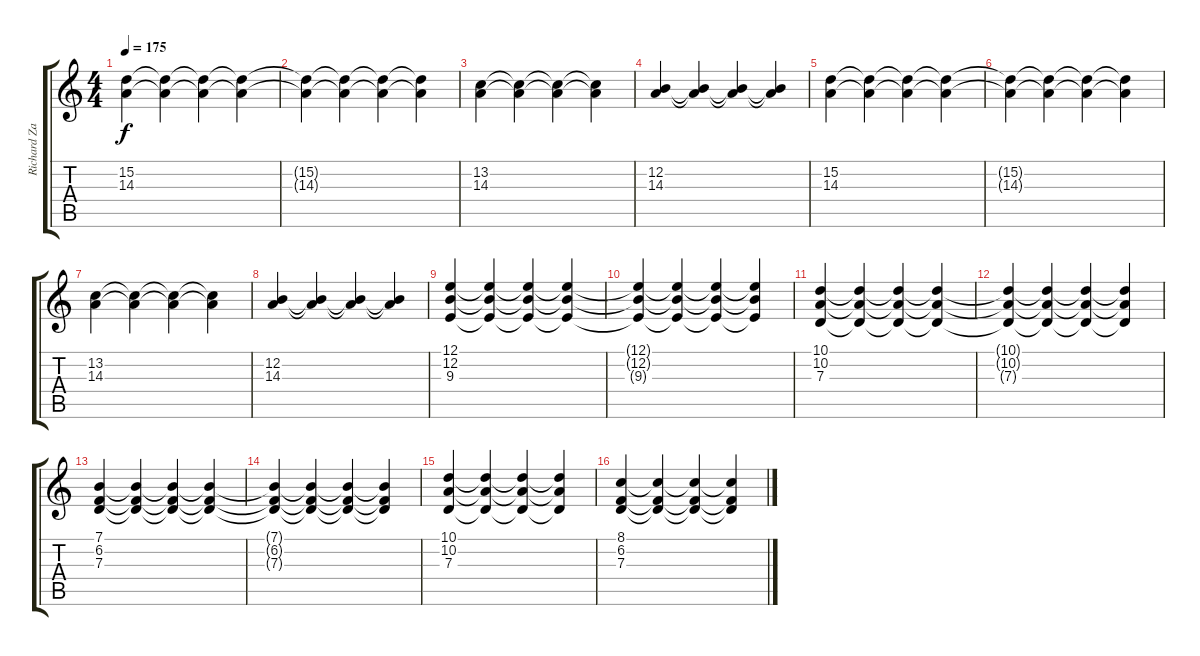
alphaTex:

\track ("Richard Zander" "Richard Za") {instrument stringensemble1}
\staff {score tabs}
\tuning (E4 B3 G3 D3 A2 D2) {hide}
\ts (4 4)
\tempo 175
\clef g2
\ks c
(15.2 14.3).4{dy f instrument stringensemble1} (15.2{t} 14.3{t}).4 (15.2{t} 14.3{t}).4 (15.2{t} 14.3{t}).4 |
(15.2{t} 14.3{t}).4 (15.2{t} 14.3{t}).4 (15.2{t} 14.3{t}).4 (15.2{t} 14.3{t}).4 |
(13.2 14.3).4 (13.2{t} 14.3{t}).4 (13.2{t} 14.3{t}).4 (13.2{t} 14.3{t}).4 |
(12.2 14.3).4 (12.2{t} 14.3{t}).4 (12.2{t} 14.3{t}).4 (12.2{t} 14.3{t}).4 |
(15.2 14.3).4 (15.2{t} 14.3{t}).4 (15.2{t} 14.3{t}).4 (15.2{t} 14.3{t}).4 |
(15.2{t} 14.3{t}).4 (15.2{t} 14.3{t}).4 (15.2{t} 14.3{t}).4 (15.2{t} 14.3{t}).4 |
(13.2 14.3).4 (13.2{t} 14.3{t}).4 (13.2{t} 14.3{t}).4 (13.2{t} 14.3{t}).4 |
(12.2 14.3).4 (12.2{t} 14.3{t}).4 (12.2{t} 14.3{t}).4 (12.2{t} 14.3{t}).4 |
(12.1 12.2 9.3).4 (12.1{t} 12.2{t} 9.3{t}).4 (12.1{t} 12.2{t} 9.3{t}).4 (12.1{t} 12.2{t} 9.3{t}).4 |
(12.1{t} 12.2{t} 9.3{t}).4 (12.1{t} 12.2{t} 9.3{t}).4 (12.1{t} 12.2{t} 9.3{t}).4 (12.1{t} 12.2{t} 9.3{t}).4 |
(10.1 10.2 7.3).4 (10.1{t} 10.2{t} 7.3{t}).4 (10.1{t} 10.2{t} 7.3{t}).4 (10.1{t} 10.2{t} 7.3{t}).4 |
(10.1{t} 10.2{t} 7.3{t}).4 (10.1{t} 10.2{t} 7.3{t}).4 (10.1{t} 10.2{t} 7.3{t}).4 (10.1{t} 10.2{t} 7.3{t}).4 |
(7.1 6.2 7.3).4 (7.1{t} 6.2{t} 7.3{t}).4 (7.1{t} 6.2{t} 7.3{t}).4 (7.1{t} 6.2{t} 7.3{t}).4 |
(7.1{t} 6.2{t} 7.3{t}).4 (7.1{t} 6.2{t} 7.3{t}).4 (7.1{t} 6.2{t} 7.3{t}).4 (7.1{t} 6.2{t} 7.3{t}).4 |
(10.1 10.2 7.3).4 (10.1{t} 10.2{t} 7.3{t}).4 (10.1{t} 10.2{t} 7.3{t}).4 (10.1{t} 10.2{t} 7.3{t}).4 |
(8.1 6.2 7.3).4 (8.1{t} 6.2{t} 7.3{t}).4 (8.1{t} 6.2{t} 7.3{t}).4 (8.1{t} 6.2{t} 7.3{t}).4
